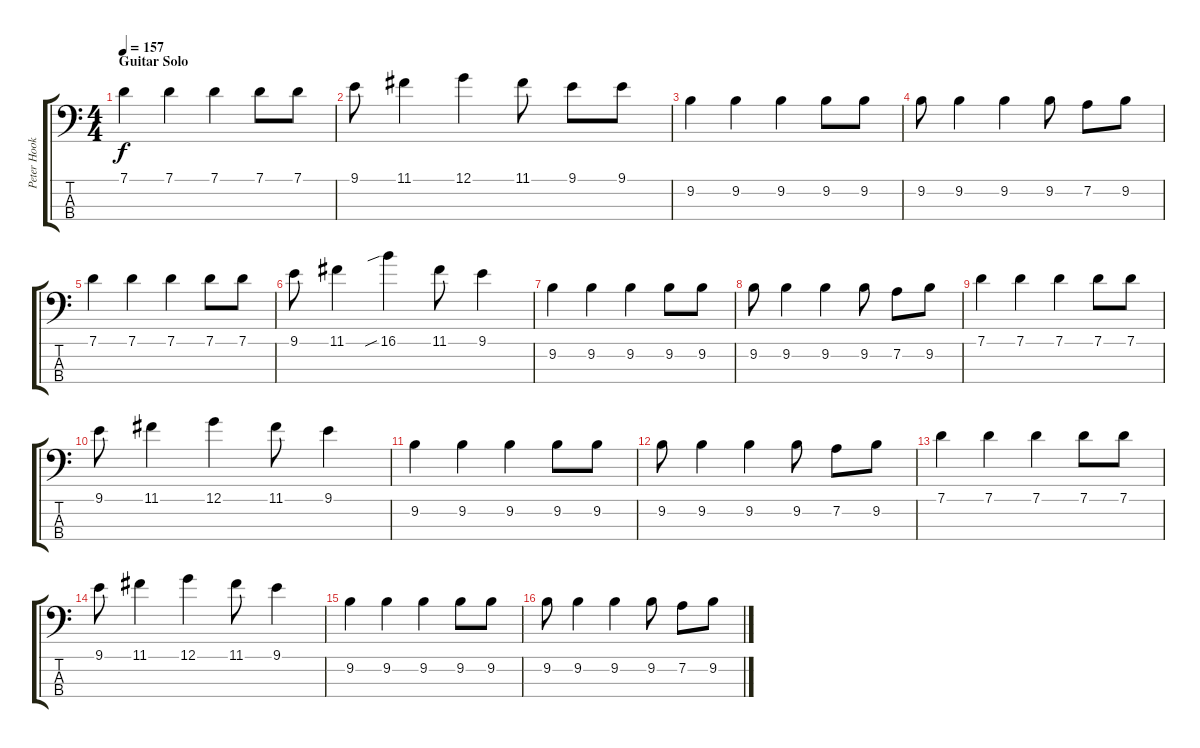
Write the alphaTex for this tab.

\track ("Peter Hook" "Peter Hook") {instrument electricbasspick}
\staff {score tabs}
\tuning (G2 D2 A1 E1) {hide}
\ts (4 4)
\section ("" "Guitar Solo")
\tempo 157
\clef f4
\ks c
7.1.4{dy f} 7.1.4 7.1.4 7.1.8 7.1.8 |
9.1.8 11.1.4 12.1.4 11.1.8 9.1.8 9.1.8 |
9.2.4 9.2.4 9.2.4 9.2.8 9.2.8 |
9.2.8 9.2.4 9.2.4 9.2.8 7.2.8 9.2.8 |
7.1.4 7.1.4 7.1.4 7.1.8 7.1.8 |
9.1.8 11.1.4 16.1{sib}.4 11.1.8 9.1.4 |
9.2.4 9.2.4 9.2.4 9.2.8 9.2.8 |
9.2.8 9.2.4 9.2.4 9.2.8 7.2.8 9.2.8 |
7.1.4 7.1.4 7.1.4 7.1.8 7.1.8 |
9.1.8 11.1.4 12.1.4 11.1.8 9.1.4 |
9.2.4 9.2.4 9.2.4 9.2.8 9.2.8 |
9.2.8 9.2.4 9.2.4 9.2.8 7.2.8 9.2.8 |
7.1.4 7.1.4 7.1.4 7.1.8 7.1.8 |
9.1.8 11.1.4 12.1.4 11.1.8 9.1.4 |
9.2.4 9.2.4 9.2.4 9.2.8 9.2.8 |
9.2.8 9.2.4 9.2.4 9.2.8 7.2.8 9.2.8
